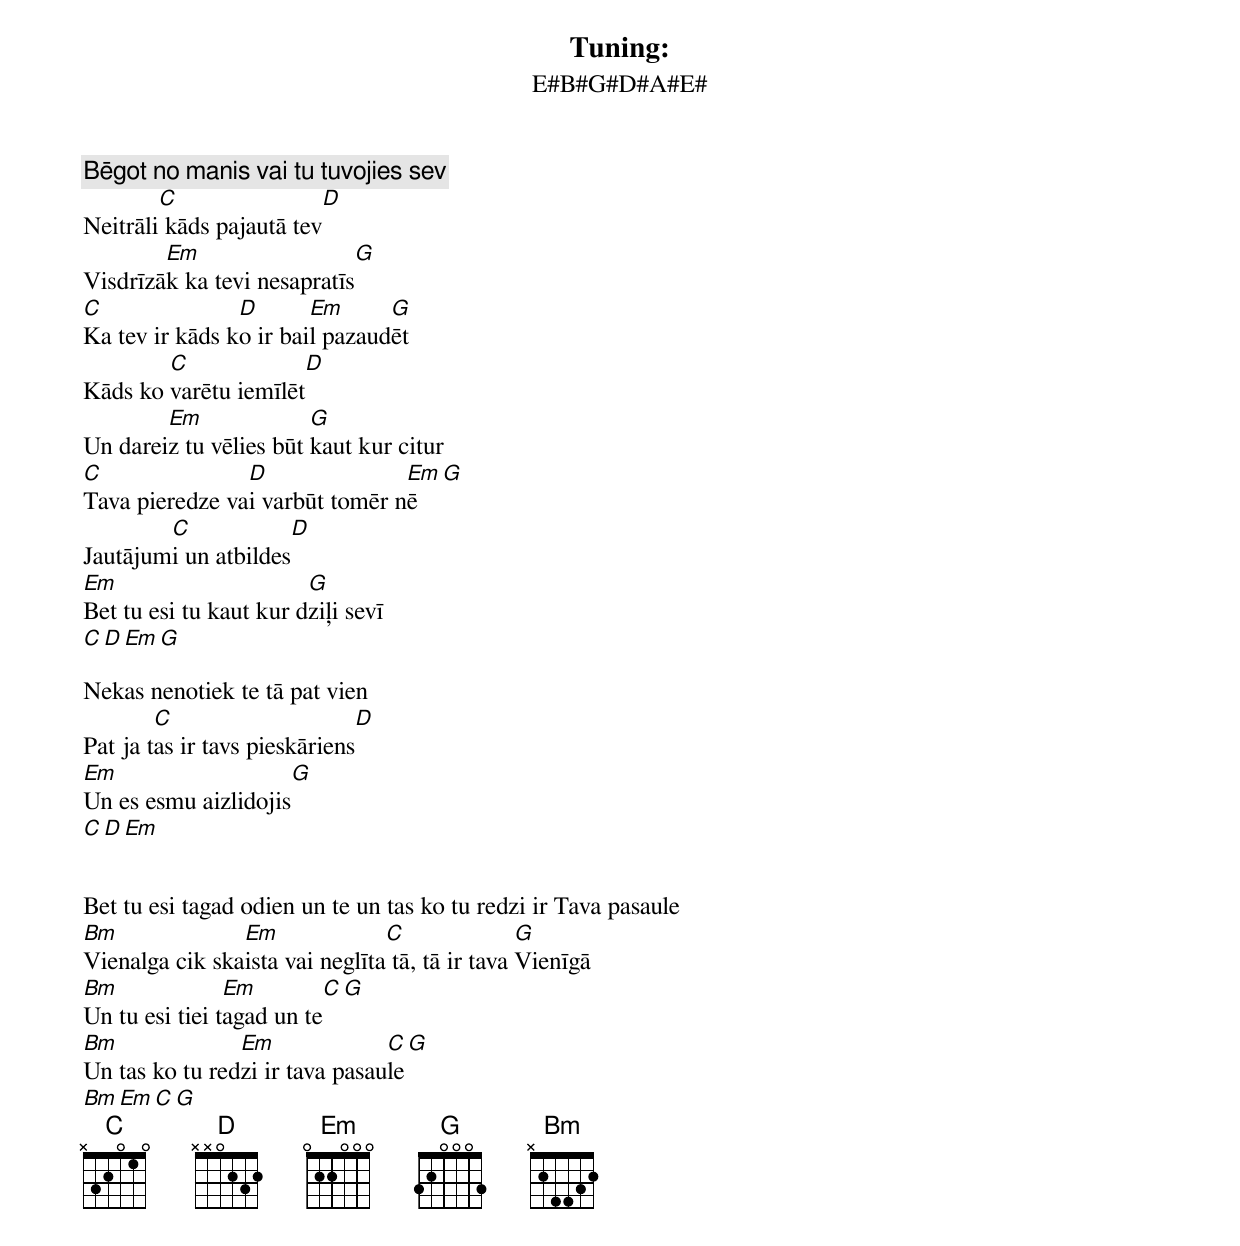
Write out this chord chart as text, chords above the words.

Tuning:
E#B#G#D#A#E#


Bēgot no manis vai tu tuvojies sev
	C			D
Neitrāli kāds pajautā tev
	Em			G
Visdrīzāk ka tevi nesapratīs
C		D	Em	G
Ka tev ir kāds ko ir bail pazaudēt
	C			D
Kāds ko varētu iemīlēt
	Em		G
Un dareiz tu vēlies būt kaut kur citur
C		D		Em		G
Tava pieredze vai varbūt tomēr nē
	C			D
Jautājumi un atbildes
Em			G
Bet tu esi tu kaut kur dziļi sevī
C		D		Em		G

Nekas nenotiek te tā pat vien
	C			D
Pat ja tas ir tavs pieskāriens
Em			G
Un es esmu aizlidojis
C		D		Em


Bet tu esi tagad odien un te un tas ko tu redzi ir Tava pasaule
Bm		Em		C		G
Vienalga cik skaista vai neglīta tā, tā ir tava Vienīgā
Bm		Em		C		G
Un tu esi tiei tagad un te
Bm		Em		C		G
Un tas ko tu redzi ir tava pasaule
Bm		Em		C		G
